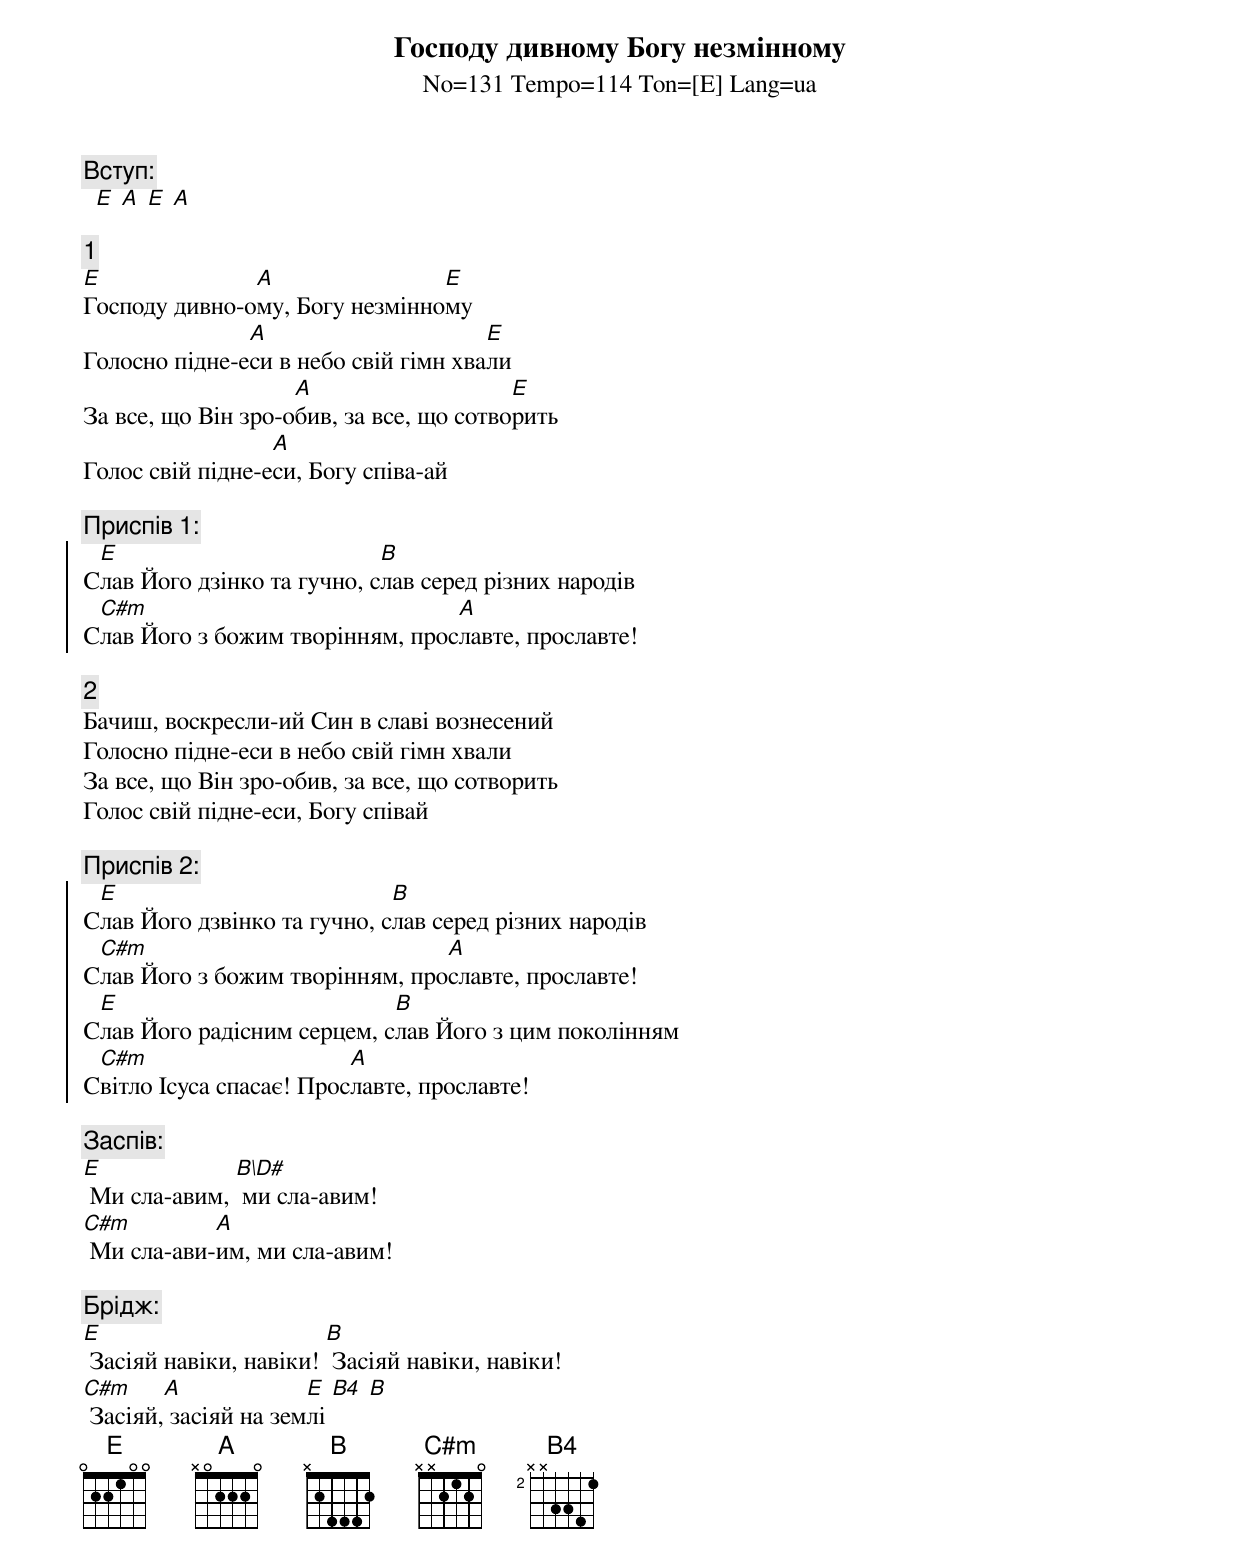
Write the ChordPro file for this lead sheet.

{title:Господу дивному Богу незмінному}
{subtitle:No=131 Tempo=114 Ton=[E] Lang=ua}

{c: Вступ:}
  [E] [A] [E] [A]

{c: 1}
[E]Господу дивно-о[A]му, Богу незмінно[E]му
Голосно підне-е[A]си в небо свій гімн хва[E]ли
За все, що Він зро-о[A]бив, за все, що сотво[E]рить
Голос свій підне-е[A]си, Богу співа-ай

{c: Приспів 1:}
{soc}
С[E]лав Його дзінко та гучно, с[B]лав серед різних народів
С[C#m]лав Його з божим творінням, прос[A]лавте, прославте!
{eoc}

{c: 2}
Бачиш, воскресли-ий Син в славі вознесений
Голосно підне-еси в небо свій гімн хвали
За все, що Він зро-обив, за все, що сотворить
Голос свій підне-еси, Богу співай

{c: Приспів 2: }
{soc}
С[E]лав Його дзвінко та гучно, с[B]лав серед різних народів
С[C#m]лав Його з божим творінням, про[A]славте, прославте!
С[E]лав Його радісним серцем, с[B]лав Його з цим поколінням
С[C#m]вітло Ісуса спасає! Прос[A]лавте, прославте!
{eoc}

{c: Заспів:}
[E] Ми сла-авим, [B\D#] ми сла-авим!
[C#m] Ми сла-ави-[A]им, ми сла-авим!

{c: Брідж:}
{sob}
[E] Засіяй навіки, навіки! [B] Засіяй навіки, навіки!
[C#m] Засіяй,[A] засіяй на зем[E]лі [B4] [B]
{eob}
